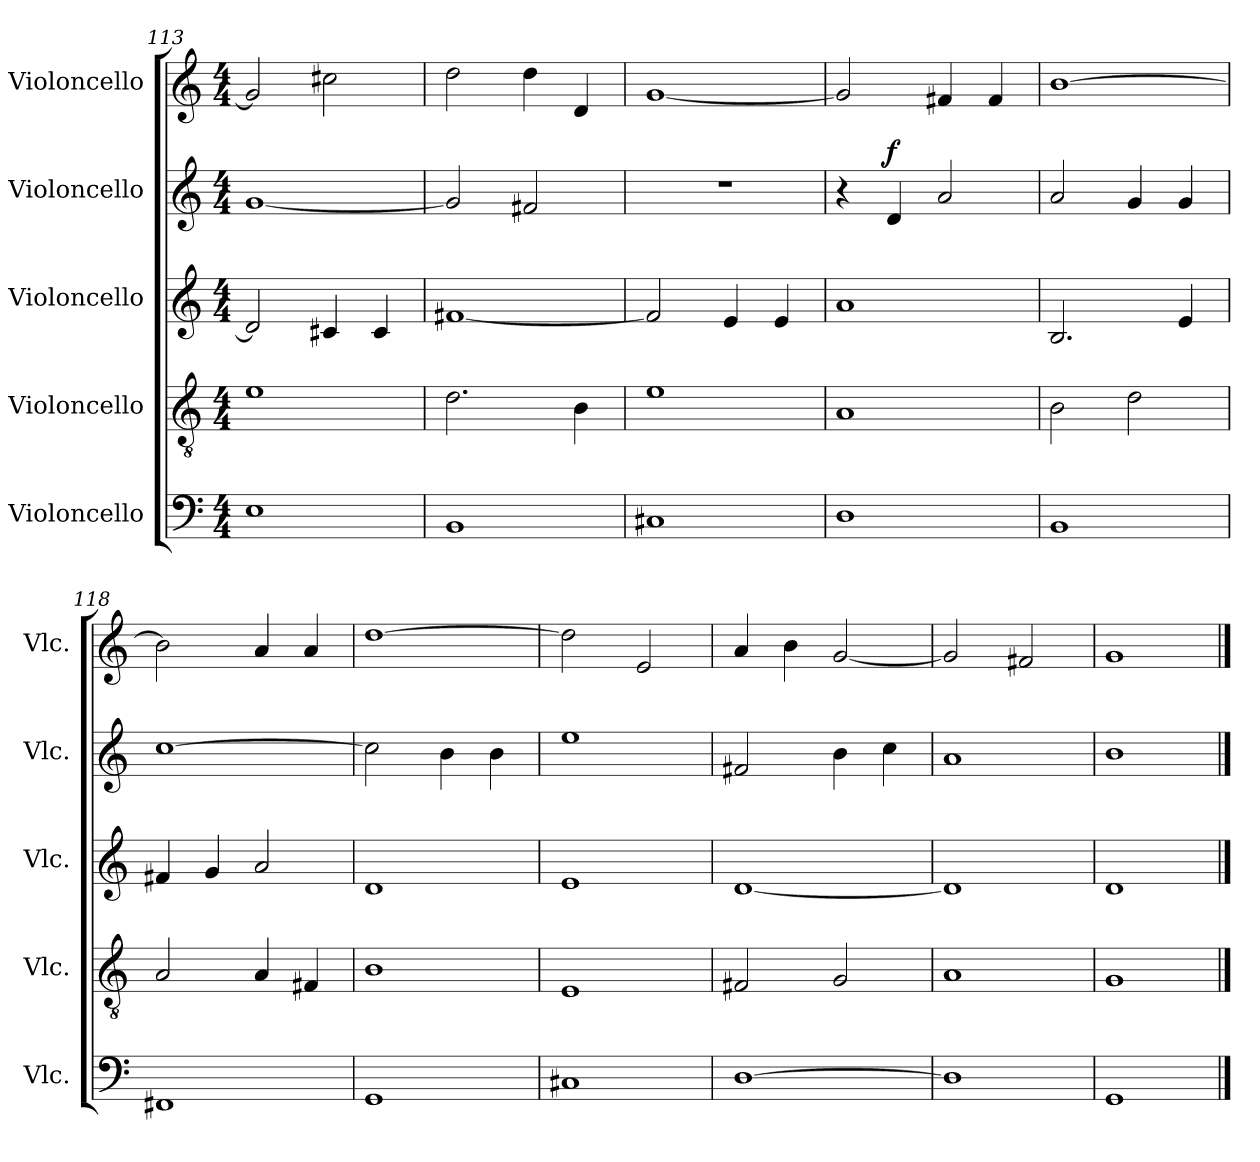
**kern	**kern	**kern	**kern	**dynam	**kern
*part5	*part4	*part3	*part2	*part2	*part1
*staff5	*staff4	*staff3	*staff2	*staff2	*staff1
*I"Violoncello	*I"Violoncello	*I"Violoncello	*I"Violoncello	*	*I"Violoncello
*I'Vlc.	*I'Vlc.	*I'Vlc.	*I'Vlc.	*	*I'Vlc.
*clefF4	*clefGv2	*	*	*	*
*k[]	*k[]	*k[]	*k[]	*	*k[]
*C:	*C:	*C:	*C:	*	*C:
*M4/4	*M4/4	*M4/4	*M4/4	*	*M4/4
=113	=113	=113	=113	=113	=113
1E	1e	2d/]	[1g	.	2g/]
.	.	4c#X/	.	.	2cc#X\
.	.	4c#/	.	.	.
=114	=114	=114	=114	=114	=114
1BB	2.d\	[1f#X	2g/]	.	2dd\
.	.	.	2f#X/	.	4dd\
.	4B\	.	.	.	4d/
=115	=115	=115	=115	=115	=115
1C#X	1e	2f#/]	1r	.	[1g
.	.	4e/	.	.	.
.	.	4e/	.	.	.
!!LO:PB:g=z
=116	=116	=116	=116	=116	=116
1D	1A	1a	4r	.	2g/]
!	!	!	!	!LO:DY:a	!
.	.	.	4d/	f	.
.	.	.	2a/	.	4f#X/
.	.	.	.	.	4f#/
=117	=117	=117	=117	=117	=117
1BB	2B\	2.B/	2a/	.	[1b
.	2d\	.	4g/	.	.
.	.	4e/	4g/	.	.
=118	=118	=118	=118	=118	=118
1FF#X	2A/	4f#X/	[1cc	.	2b\]
.	.	4g/	.	.	.
.	4A/	2a/	.	.	4a/
.	4F#X/	.	.	.	4a/
=119	=119	=119	=119	=119	=119
1GG	1B	1d	2cc\]	.	[1dd
.	.	.	4b\	.	.
.	.	.	4b\	.	.
=120	=120	=120	=120	=120	=120
1C#X	1E	1e	1ee	.	2dd\]
.	.	.	.	.	2e/
=121	=121	=121	=121	=121	=121
[1D	2F#X/	[1d	2f#X/	.	4a/
.	.	.	.	.	4b\
.	2G/	.	4b\	.	[2g/
.	.	.	4cc\	.	.
!!LO:PB:g=z
=122	=122	=122	=122	=122	=122
1D]	1A	1d]	1a	.	2g/]
.	.	.	.	.	2f#X/
=123	=123	=123	=123	=123	=123
1GG	1G	1d	1b	.	1g
==	==	==	==	==	==
*-	*-	*-	*-	*-	*-
